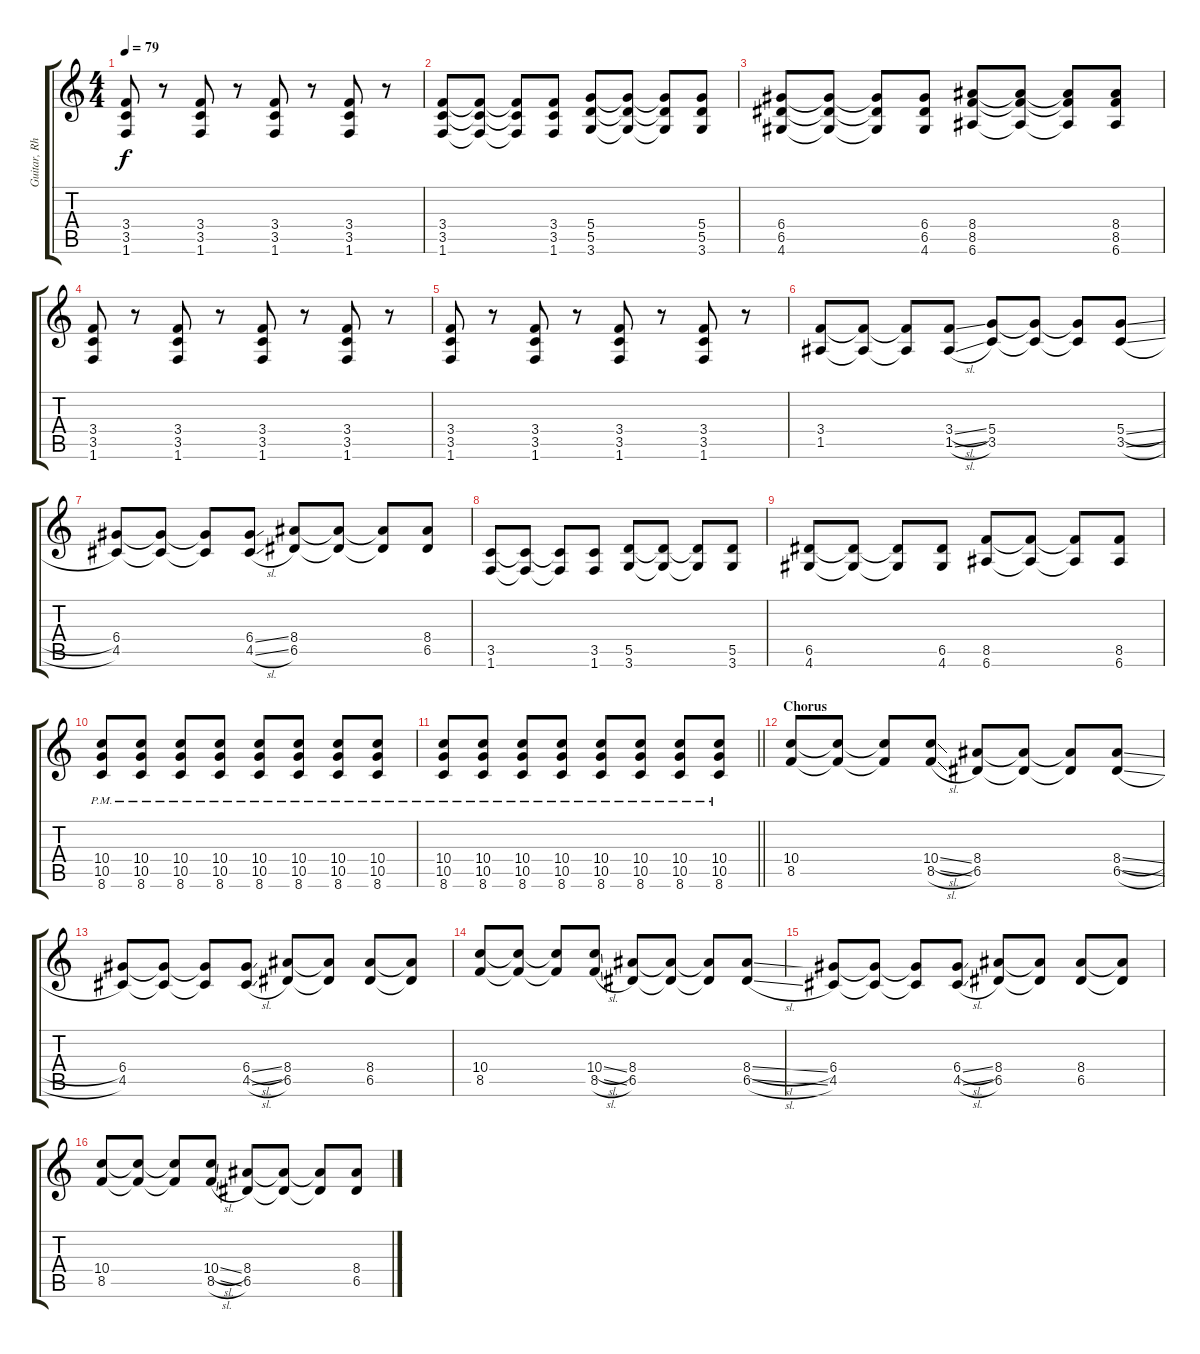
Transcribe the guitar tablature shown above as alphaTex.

\track ("Guitar, Rhythm" "Guitar, Rh") {instrument acousticguitarsteel}
\staff {score tabs}
\tuning (E4 B3 G3 D3 A2 E2) {hide}
\ts (4 4)
\tempo 79
\clef g2
\ks c
(3.4 3.5 1.6).8{dy f} r.8 (3.4 3.5 1.6).8 r.8 (3.4 3.5 1.6).8 r.8 (3.4 3.5 1.6).8 r.8 |
(3.4 3.5 1.6).8 (3.4{t} 3.5{t} 1.6{t}).8 (3.4{t} 3.5{t} 1.6{t}).8 (3.4 3.5 1.6).8 (5.4 5.5 3.6).8 (5.4{t} 5.5{t} 3.6{t}).8 (5.4{t} 5.5{t} 3.6{t}).8 (5.4 5.5 3.6).8 |
(6.4 6.5 4.6).8 (6.4{t} 6.5{t} 4.6{t}).8 (6.4{t} 6.5{t} 4.6{t}).8 (6.4 6.5 4.6).8 (8.4 8.5 6.6).8 (8.4{t} 8.5{t} 6.6{t}).8 (8.4{t} 8.5{t} 6.6{t}).8 (8.4 8.5 6.6).8 |
(3.4 3.5 1.6).8 r.8 (3.4 3.5 1.6).8 r.8 (3.4 3.5 1.6).8 r.8 (3.4 3.5 1.6).8 r.8 |
(3.4 3.5 1.6).8 r.8 (3.4 3.5 1.6).8 r.8 (3.4 3.5 1.6).8 r.8 (3.4 3.5 1.6).8 r.8 |
(3.4 1.5).8 (3.4{t} 1.5{t}).8 (3.4{t} 1.5{t}).8 (3.4{sl} 1.5{sl}).8 (5.4 3.5).8 (5.4{t} 3.5{t}).8 (5.4{t} 3.5{t}).8 (5.4{sl} 3.5{sl}).8 |
(6.4 4.5).8 (6.4{t} 4.5{t}).8 (6.4{t} 4.5{t}).8 (6.4{ss} 4.5{sl}).8 (8.4 6.5).8 (8.4{t} 6.5{t}).8 (8.4{t} 6.5{t}).8 (8.4 6.5).8 |
(3.5 1.6).8 (3.5{t} 1.6{t}).8 (3.5{t} 1.6{t}).8 (3.5 1.6).8 (5.5 3.6).8 (5.5{t} 3.6{t}).8 (5.5{t} 3.6{t}).8 (5.5 3.6).8 |
(6.5 4.6).8 (6.5{t} 4.6{t}).8 (6.5{t} 4.6{t}).8 (6.5 4.6).8 (8.5 6.6).8 (8.5{t} 6.6{t}).8 (8.5{t} 6.6{t}).8 (8.5 6.6).8 |
(10.4{pm} 10.5{pm} 8.6{pm}).8 (10.4{pm} 10.5{pm} 8.6{pm}).8 (10.4{pm} 10.5{pm} 8.6{pm}).8 (10.4{pm} 10.5{pm} 8.6{pm}).8 (10.4{pm} 10.5{pm} 8.6{pm}).8 (10.4{pm} 10.5{pm} 8.6{pm}).8 (10.4{pm} 10.5{pm} 8.6{pm}).8 (10.4{pm} 10.5{pm} 8.6{pm}).8 |
\barLineRight lightlight
(10.4{pm} 10.5{pm} 8.6{pm}).8 (10.4{pm} 10.5{pm} 8.6{pm}).8 (10.4{pm} 10.5{pm} 8.6{pm}).8 (10.4{pm} 10.5{pm} 8.6{pm}).8 (10.4{pm} 10.5{pm} 8.6{pm}).8 (10.4{pm} 10.5{pm} 8.6{pm}).8 (10.4{pm} 10.5{pm} 8.6{pm}).8 (10.4{pm} 10.5{pm} 8.6{pm}).8 |
\section ("" "Chorus")
(10.4 8.5).8 (10.4{t} 8.5{t}).8 (10.4{t} 8.5{t}).8 (10.4{sl} 8.5{sl}).8 (8.4 6.5).8 (8.4{t} 6.5{t}).8 (8.4{t} 6.5{t}).8 (8.4{sl} 6.5{sl}).8 |
(6.4 4.5).8 (6.4{t} 4.5{t}).8 (6.4{t} 4.5{t}).8 (6.4{sl} 4.5{sl}).8 (8.4 6.5).8 (8.4{t} 6.5{t}).8 (8.4 6.5).8 (8.4{t} 6.5{t}).8 |
(10.4 8.5).8 (10.4{t} 8.5{t}).8 (10.4{t} 8.5{t}).8 (10.4{sl} 8.5{sl}).8 (8.4 6.5).8 (8.4{t} 6.5{t}).8 (8.4{t} 6.5{t}).8 (8.4{sl} 6.5{sl}).8 |
(6.4 4.5).8 (6.4{t} 4.5{t}).8 (6.4{t} 4.5{t}).8 (6.4{sl} 4.5{sl}).8 (8.4 6.5).8 (8.4{t} 6.5{t}).8 (8.4 6.5).8 (8.4{t} 6.5{t}).8 |
(10.4 8.5).8 (10.4{t} 8.5{t}).8 (10.4{t} 8.5{t}).8 (10.4{sl} 8.5{sl}).8 (8.4 6.5).8 (8.4{t} 6.5{t}).8 (8.4{t} 6.5{t}).8 (8.4{sl} 6.5{sl}).8
